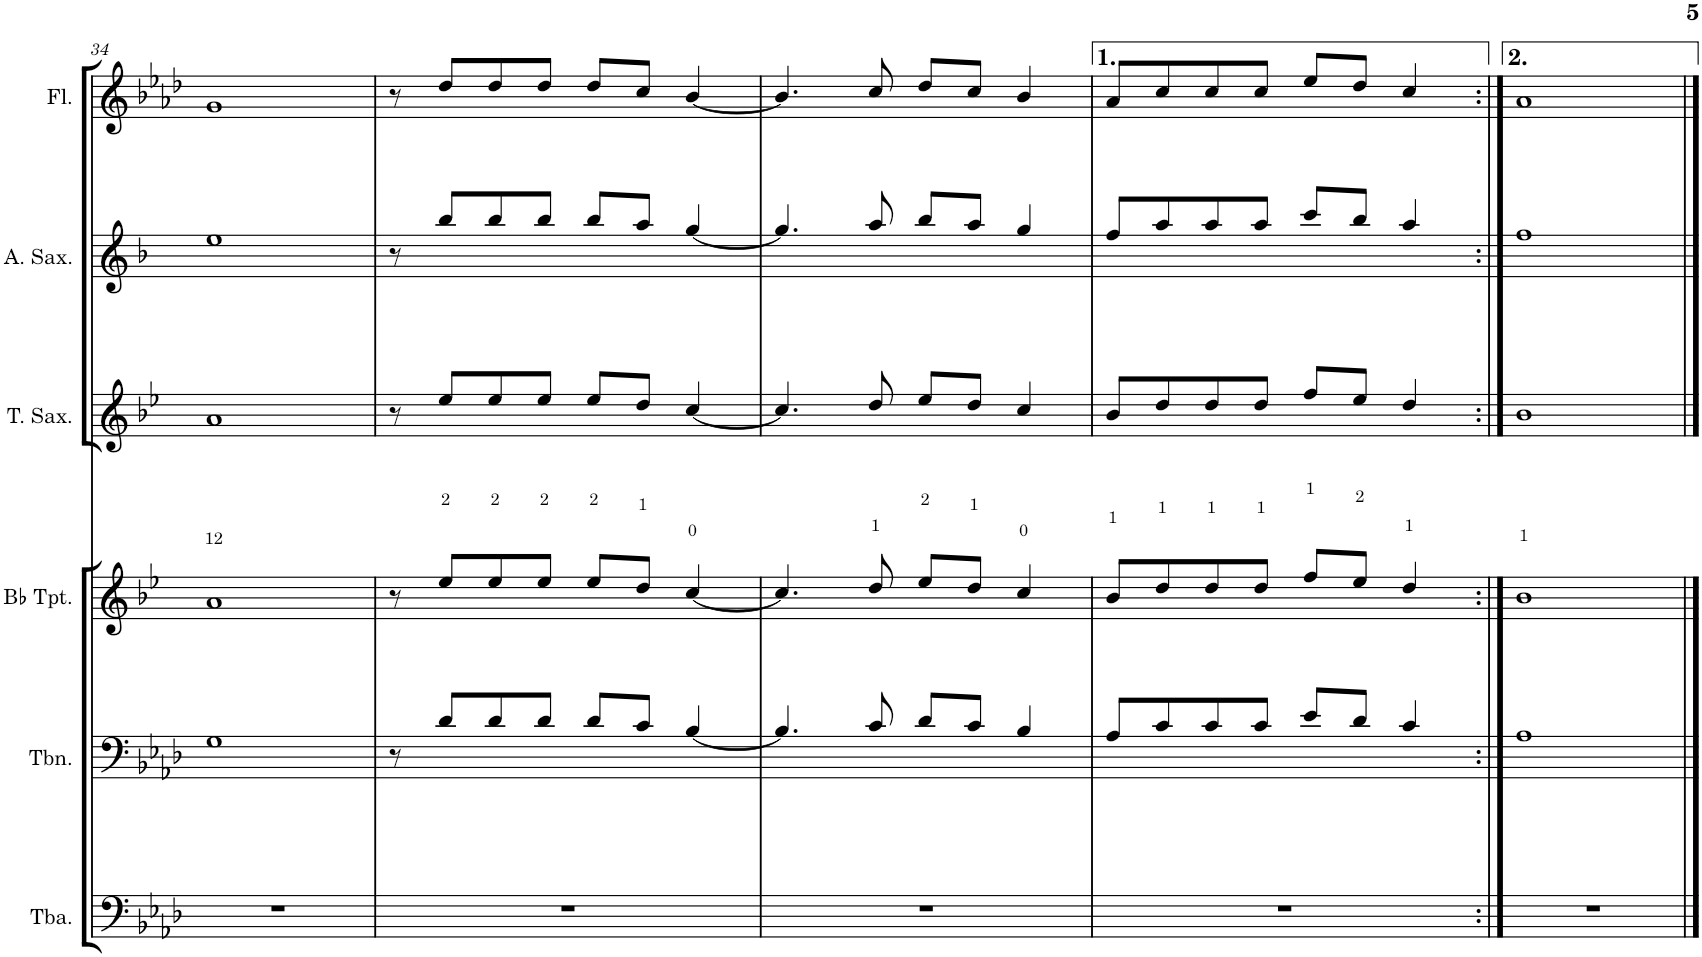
**kern	**kern	**kern	**kern	**kern	**kern
*part6	*part5	*part4	*part3	*part2	*part1
*staff6	*staff5	*staff4	*staff3	*staff2	*staff1
*I"Tuba	*I"Trombone	*I"Bb Trumpet	*I"Tenor Saxophone	*I"Alto Saxophone	*I"Flute
*I'Tba.	*I'Tbn.	*I'Bb Tpt.	*I'T. Sax.	*I'A. Sax.	*I'Fl.
!!LO:PB:g=z
*clefF4	*clefF4	*clefG2	*clefG2	*clefG2	*clefG2
*	*	*Trd1c2	*Trd8c14	*Trd5c9	*
*k[b-e-a-d-]	*k[b-e-a-d-]	*k[b-e-]	*k[b-e-]	*k[b-]	*k[b-e-a-d-]
*M4/4	*M4/4	*M4/4	*M4/4	*M4/4	*M4/4
=34	=34	=34	=34	=34	=34
1r	1G	1a	1a	1ee	1g
=35	=35	=35	=35	=35	=35
1r	8r	8r	8r	8r	8r
.	8d-/L	8ee-/L	8ee-/L	8bb-/L	8dd-/L
.	8d-/	8ee-/	8ee-/	8bb-/	8dd-/
.	8d-/J	8ee-/J	8ee-/J	8bb-/J	8dd-/J
.	8d-/L	8ee-/L	8ee-/L	8bb-/L	8dd-/L
.	8c/J	8dd/J	8dd/J	8aa/J	8cc/J
.	[<4B-/	[<4cc/	[<4cc/	[<4gg/	[<4b-/
=36	=36	=36	=36	=36	=36
1r	4.B-/]	4.cc/]	4.cc/]	4.gg/]	4.b-/]
.	8c/	8dd/	8dd/	8aa/	8cc/
.	8d-/L	8ee-/L	8ee-/L	8bb-/L	8dd-/L
.	8c/J	8dd/J	8dd/J	8aa/J	8cc/J
.	4B-/	4cc/	4cc/	4gg/	4b-/
=37	=37	=37	=37	=37	=37
1r	8A-/L	8b-/L	8b-/L	8ff/L	8a-/L
.	8c/	8dd/	8dd/	8aa/	8cc/
.	8c/	8dd/	8dd/	8aa/	8cc/
.	8c/J	8dd/J	8dd/J	8aa/J	8cc/J
.	8e-/L	8ff/L	8ff/L	8ccc/L	8ee-/L
.	8d-/J	8ee-/J	8ee-/J	8bb-/J	8dd-/J
.	4c/	4dd/	4dd/	4aa/	4cc/
=38:|!	=38:|!	=38:|!	=38:|!	=38:|!	=38:|!
1r	1A-	1b-	1b-	1ff	1a-
==	==	==	==	==	==
*-	*-	*-	*-	*-	*-
